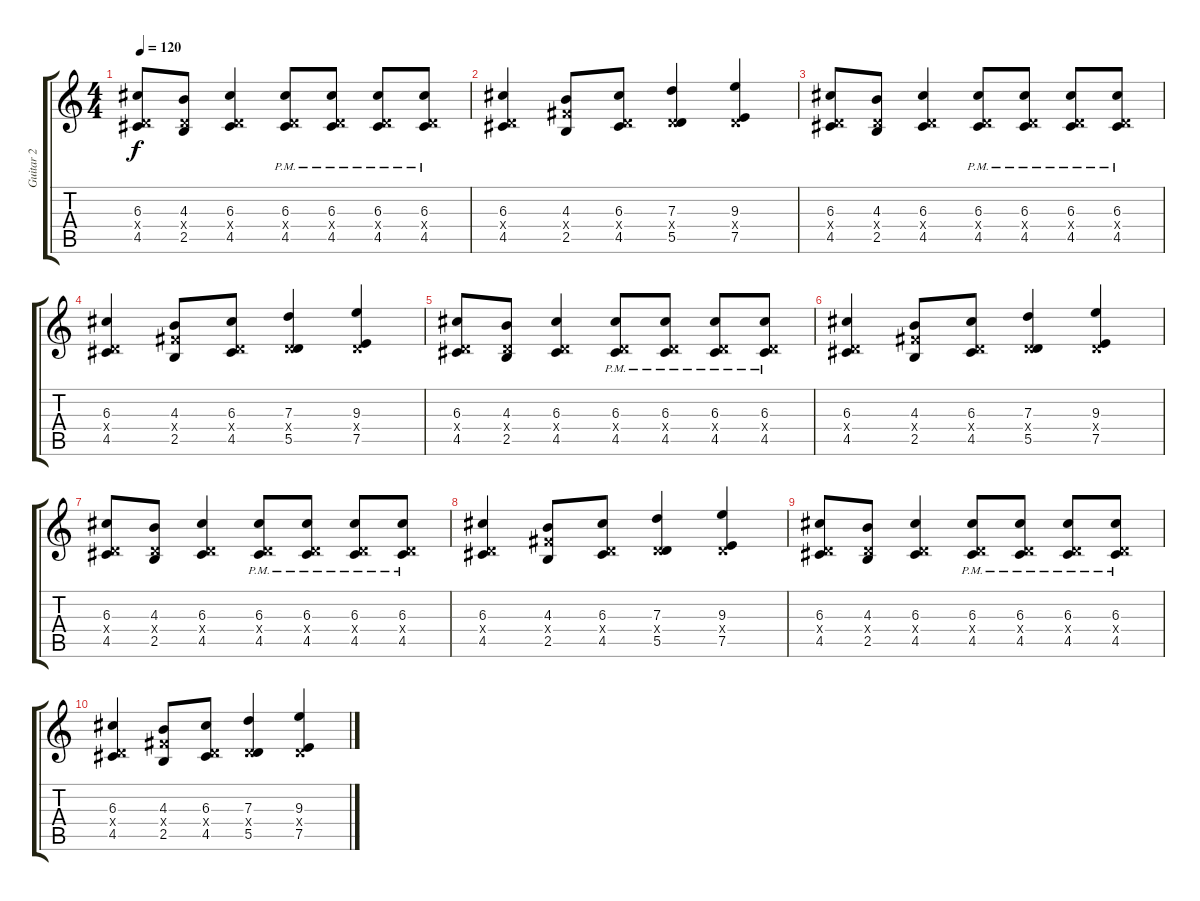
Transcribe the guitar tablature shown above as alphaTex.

\track ("Guitar 2" "Guitar 2") {instrument distortionguitar}
\staff {score tabs}
\tuning (E4 B3 G3 D3 A2 E2) {hide}
\ts (4 4)
\tempo 120
\clef g2
\ks c
(6.3 0.4{x} 4.5).8{dy f} (4.3 0.4{x} 2.5).8 (6.3 0.4{x} 4.5).4 (6.3{pm} 0.4{x} 4.5{pm}).8 (6.3{pm} 0.4{x} 4.5{pm}).8 (6.3{pm} 0.4{x} 4.5{pm}).8 (6.3{pm} 0.4{x} 4.5{pm}).8 |
(6.3 0.4{x} 4.5).4 (4.3 4.4{x} 2.5).8 (6.3 0.4{x} 4.5).8 (7.3 0.4{x} 5.5).4 (9.3 0.4{x} 7.5).4 |
(6.3 0.4{x} 4.5).8 (4.3 0.4{x} 2.5).8 (6.3 0.4{x} 4.5).4 (6.3{pm} 0.4{x} 4.5{pm}).8 (6.3{pm} 0.4{x} 4.5{pm}).8 (6.3{pm} 0.4{x} 4.5{pm}).8 (6.3{pm} 0.4{x} 4.5{pm}).8 |
(6.3 0.4{x} 4.5).4 (4.3 4.4{x} 2.5).8 (6.3 0.4{x} 4.5).8 (7.3 0.4{x} 5.5).4 (9.3 0.4{x} 7.5).4 |
(6.3 0.4{x} 4.5).8 (4.3 0.4{x} 2.5).8 (6.3 0.4{x} 4.5).4 (6.3{pm} 0.4{x} 4.5{pm}).8 (6.3{pm} 0.4{x} 4.5{pm}).8 (6.3{pm} 0.4{x} 4.5{pm}).8 (6.3{pm} 0.4{x} 4.5{pm}).8 |
(6.3 0.4{x} 4.5).4 (4.3 4.4{x} 2.5).8 (6.3 0.4{x} 4.5).8 (7.3 0.4{x} 5.5).4 (9.3 0.4{x} 7.5).4 |
(6.3 0.4{x} 4.5).8 (4.3 0.4{x} 2.5).8 (6.3 0.4{x} 4.5).4 (6.3{pm} 0.4{x} 4.5{pm}).8 (6.3{pm} 0.4{x} 4.5{pm}).8 (6.3{pm} 0.4{x} 4.5{pm}).8 (6.3{pm} 0.4{x} 4.5{pm}).8 |
(6.3 0.4{x} 4.5).4 (4.3 4.4{x} 2.5).8 (6.3 0.4{x} 4.5).8 (7.3 0.4{x} 5.5).4 (9.3 0.4{x} 7.5).4 |
(6.3 0.4{x} 4.5).8 (4.3 0.4{x} 2.5).8 (6.3 0.4{x} 4.5).4 (6.3{pm} 0.4{x} 4.5{pm}).8 (6.3{pm} 0.4{x} 4.5{pm}).8 (6.3{pm} 0.4{x} 4.5{pm}).8 (6.3{pm} 0.4{x} 4.5{pm}).8 |
(6.3 0.4{x} 4.5).4 (4.3 4.4{x} 2.5).8 (6.3 0.4{x} 4.5).8 (7.3 0.4{x} 5.5).4 (9.3 0.4{x} 7.5).4
